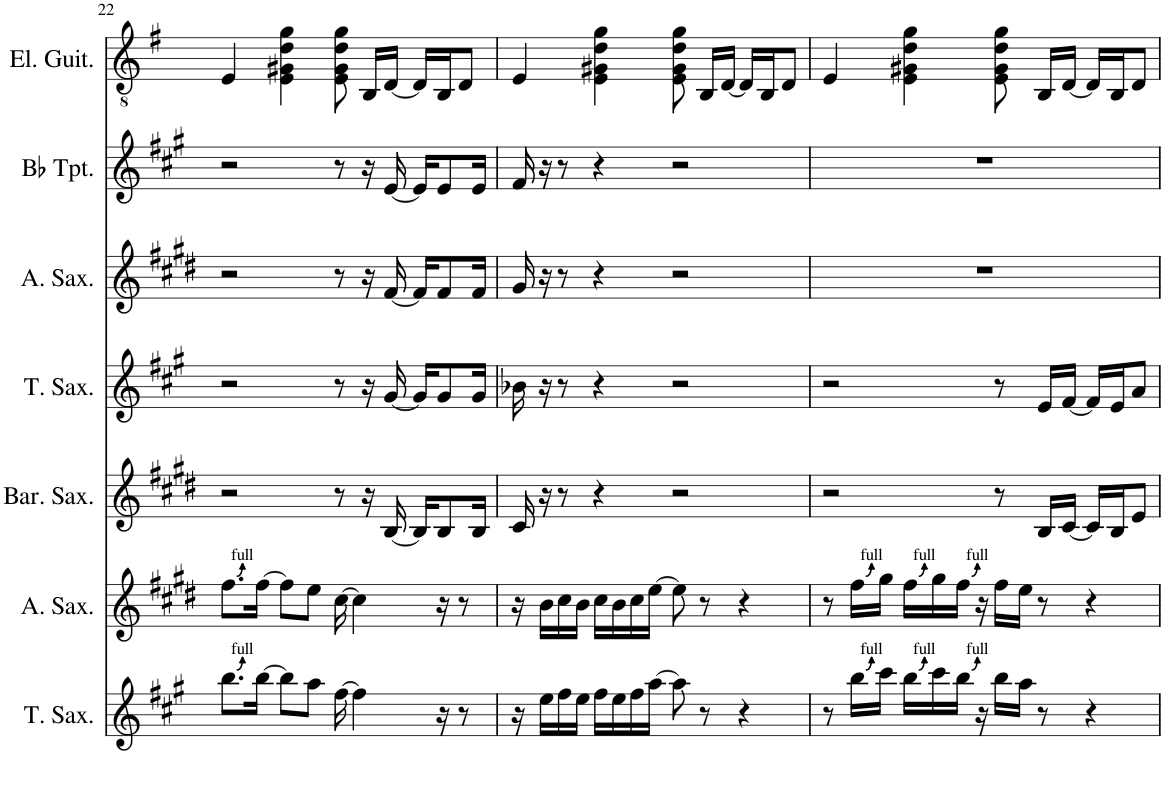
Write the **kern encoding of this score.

**kern	**kern	**kern	**kern	**kern	**kern	**kern
*part7	*part6	*part5	*part4	*part3	*part2	*part1
*staff7	*staff6	*staff5	*staff4	*staff3	*staff2	*staff1
*I"Lead Tenor Saxophone	*I"Lead Alto Saxophone	*I"Baritone Saxophone	*I"Tenor Saxophone	*I"Alto Saxophone	*I"Bb Trumpet	*I"Electric Guitar
*I'T. Sax.	*I'A. Sax.	*I'Bar. Sax.	*I'T. Sax.	*I'A. Sax.	*I'Bb Tpt.	*I'El. Guit.
!!LO:PB:g=z
*clefG2	*clefG2	*clefG2	*clefG2	*clefG2	*clefG2	*clefGv2
*Trd8c14	*Trd5c9	*Trd12c21	*Trd8c14	*Trd5c9	*Trd1c2	*
*k[f#c#g#]	*k[f#c#g#d#]	*k[f#c#g#d#]	*k[f#c#g#]	*k[f#c#g#d#]	*k[f#c#g#]	*k[f#]
*M4/4	*M4/4	*M4/4	*M4/4	*M4/4	*M4/4	*M4/4
=22	=22	=22	=22	=22	=22	=22
8.bb\L	8.ff#\L	2r	2r	2r	2r	4E/
[16bb\Jk	[16ff#\Jk	.	.	.	.	.
8bb\L]	8ff#\L]	.	.	.	.	4E\ 4G#X\ 4d\ 4g\
8aa\J	8ee\J	.	.	.	.	.
[16ff#\	[16cc#\	8r	8r	8r	8r	8E\ 8G#\ 8d\ 8g\
4ff#\]	4cc#\]	.	.	.	.	.
.	.	16r	16r	16r	16r	16BB/LL
.	.	[16B/	[16g#/	[16f#/	[16e/	[16D/JJ
.	.	16B/KL]	16g#/KL]	16f#/KL]	16e/KL]	16D/LL]
16r	16r	8B/	8g#/	8f#/	8e/	16BB/J
8r	8r	.	.	.	.	8D/J
.	.	16B/Jk	16g#/Jk	16f#/Jk	16e/Jk	.
=23	=23	=23	=23	=23	=23	=23
16r	16r	16c#/	16b-X\	16g#/	16f#/	4E/
16ee\LL	16b\LL	16r	16r	16r	16r	.
16ff#\	16cc#\	8r	8r	8r	8r	.
16ee\JJ	16b\JJ	.	.	.	.	.
16ff#\LL	16cc#\LL	4r	4r	4r	4r	4E\ 4G#X\ 4d\ 4g\
16ee\	16b\	.	.	.	.	.
16ff#\	16cc#\	.	.	.	.	.
[16aa\JJ	[16ee\JJ	.	.	.	.	.
8aa\]	8ee\]	2r	2r	2r	2r	8E\ 8G#\ 8d\ 8g\
8r	8r	.	.	.	.	16BB/LL
.	.	.	.	.	.	[16D/JJ
4r	4r	.	.	.	.	16D/LL]
.	.	.	.	.	.	16BB/J
.	.	.	.	.	.	8D/J
=24	=24	=24	=24	=24	=24	=24
8r	8r	2r	2r	1r	1r	4E/
16bb\LL	16ff#\LL	.	.	.	.	.
16ccc#\JJ	16gg#\JJ	.	.	.	.	.
16bb\LL	16ff#\LL	.	.	.	.	4E\ 4G#X\ 4d\ 4g\
16ccc#\	16gg#\	.	.	.	.	.
16bb\JJ	16ff#\JJ	.	.	.	.	.
16r	16r	.	.	.	.	.
16bb\LL	16ff#\LL	8r	8r	.	.	8E\ 8G#\ 8d\ 8g\
16aa\JJ	16ee\JJ	.	.	.	.	.
8r	8r	16B/LL	16e/LL	.	.	16BB/LL
.	.	[16c#/JJ	[16f#/JJ	.	.	[16D/JJ
4r	4r	16c#/LL]	16f#/LL]	.	.	16D/LL]
.	.	16B/J	16e/J	.	.	16BB/J
.	.	8e/J	8a/J	.	.	8D/J
=	=	=	=	=	=	=
*-	*-	*-	*-	*-	*-	*-
